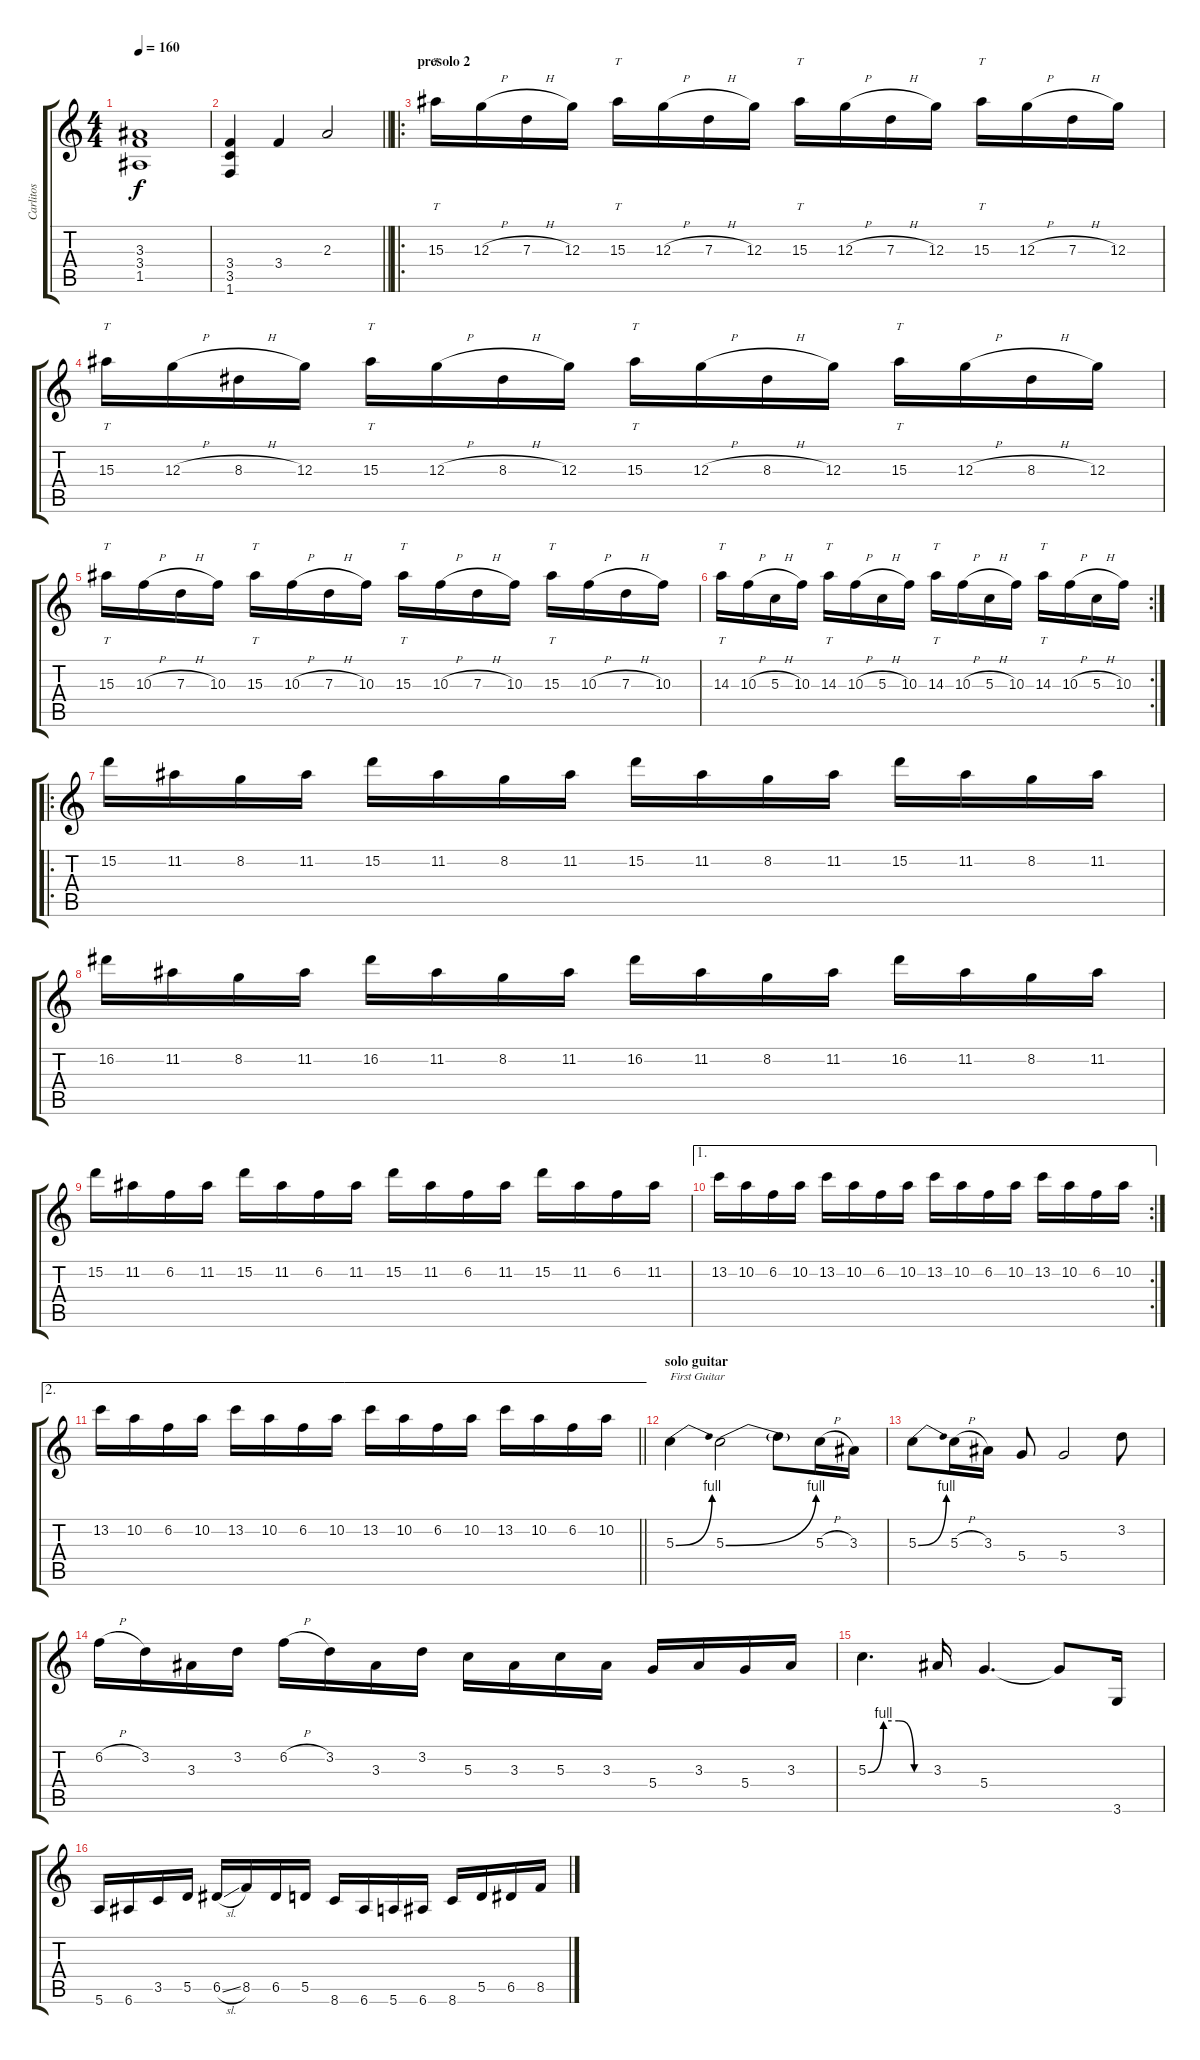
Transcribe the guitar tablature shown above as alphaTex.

\track ("Carlitos" "Carlitos") {solo instrument distortionguitar}
\staff {score tabs}
\tuning (E4 B3 G3 D3 A2 E2) {hide}
\ts (4 4)
\tempo 160
\clef g2
\ks c
(3.3 3.4 1.5).1{dy f} |
\barLineRight lightlight
(3.4 3.5 1.6).4 3.4.4 2.3.2 |
\ro
\section ("" "presolo 2")
15.3.16{tt} 12.3{h}.16 7.3{h}.16 12.3.16 15.3.16{tt} 12.3{h}.16 7.3{h}.16 12.3.16 15.3.16{tt} 12.3{h}.16 7.3{h}.16 12.3.16 15.3.16{tt} 12.3{h}.16 7.3{h}.16 12.3.16 |
15.3.16{tt} 12.3{h}.16 8.3{h}.16 12.3.16 15.3.16{tt} 12.3{h}.16 8.3{h}.16 12.3.16 15.3.16{tt} 12.3{h}.16 8.3{h}.16 12.3.16 15.3.16{tt} 12.3{h}.16 8.3{h}.16 12.3.16 |
15.3.16{tt} 10.3{h}.16 7.3{h}.16 10.3.16 15.3.16{tt} 10.3{h}.16 7.3{h}.16 10.3.16 15.3.16{tt} 10.3{h}.16 7.3{h}.16 10.3.16 15.3.16{tt} 10.3{h}.16 7.3{h}.16 10.3.16 |
\rc 2
14.3.16{tt} 10.3{h}.16 5.3{h}.16 10.3.16 14.3.16{tt} 10.3{h}.16 5.3{h}.16 10.3.16 14.3.16{tt} 10.3{h}.16 5.3{h}.16 10.3.16 14.3.16{tt} 10.3{h}.16 5.3{h}.16 10.3.16 |
\ro
15.2.16 11.2.16 8.2.16 11.2.16 15.2.16 11.2.16 8.2.16 11.2.16 15.2.16 11.2.16 8.2.16 11.2.16 15.2.16 11.2.16 8.2.16 11.2.16 |
16.2.16 11.2.16 8.2.16 11.2.16 16.2.16 11.2.16 8.2.16 11.2.16 16.2.16 11.2.16 8.2.16 11.2.16 16.2.16 11.2.16 8.2.16 11.2.16 |
15.2.16 11.2.16 6.2.16 11.2.16 15.2.16 11.2.16 6.2.16 11.2.16 15.2.16 11.2.16 6.2.16 11.2.16 15.2.16 11.2.16 6.2.16 11.2.16 |
\ae 1
\rc 2
13.2.16 10.2.16 6.2.16 10.2.16 13.2.16 10.2.16 6.2.16 10.2.16 13.2.16 10.2.16 6.2.16 10.2.16 13.2.16 10.2.16 6.2.16 10.2.16 |
\ae 2
\barLineRight lightlight
13.2.16 10.2.16 6.2.16 10.2.16 13.2.16 10.2.16 6.2.16 10.2.16 13.2.16 10.2.16 6.2.16 10.2.16 13.2.16 10.2.16 6.2.16 10.2.16 |
\section ("" "solo guitar")
5.3{be (bend 0 0 60 4)}.4{txt "First Guitar"} 5.3{be (bend 0 0 60 4)}.2 5.3{t}.8 5.3{h}.16 3.3.16 |
5.3{be (bend 0 0 60 4)}.8 5.3{h}.16 3.3.16 5.4.8 5.4.2 3.2.8 |
6.2{h}.16 3.2.16 3.3.16 3.2.16 6.2{h}.16 3.2.16 3.3.16 3.2.16 5.3.16 3.3.16 5.3.16 3.3.16 5.4.16 3.3.16 5.4.16 3.3.16 |
5.3{be (custom 0 0 15 4 30 4 45 0 60 0)}.4{d} 3.3.16 5.4.4{d} 5.4{t}.8 3.6.16 |
5.6.16 6.6.16 3.5.16 5.5.16 6.5{sl}.16 8.5.16 6.5.16 5.5.16 8.6.16 6.6.16 5.6.16 6.6.16 8.6.16 5.5.16 6.5.16 8.5.16
